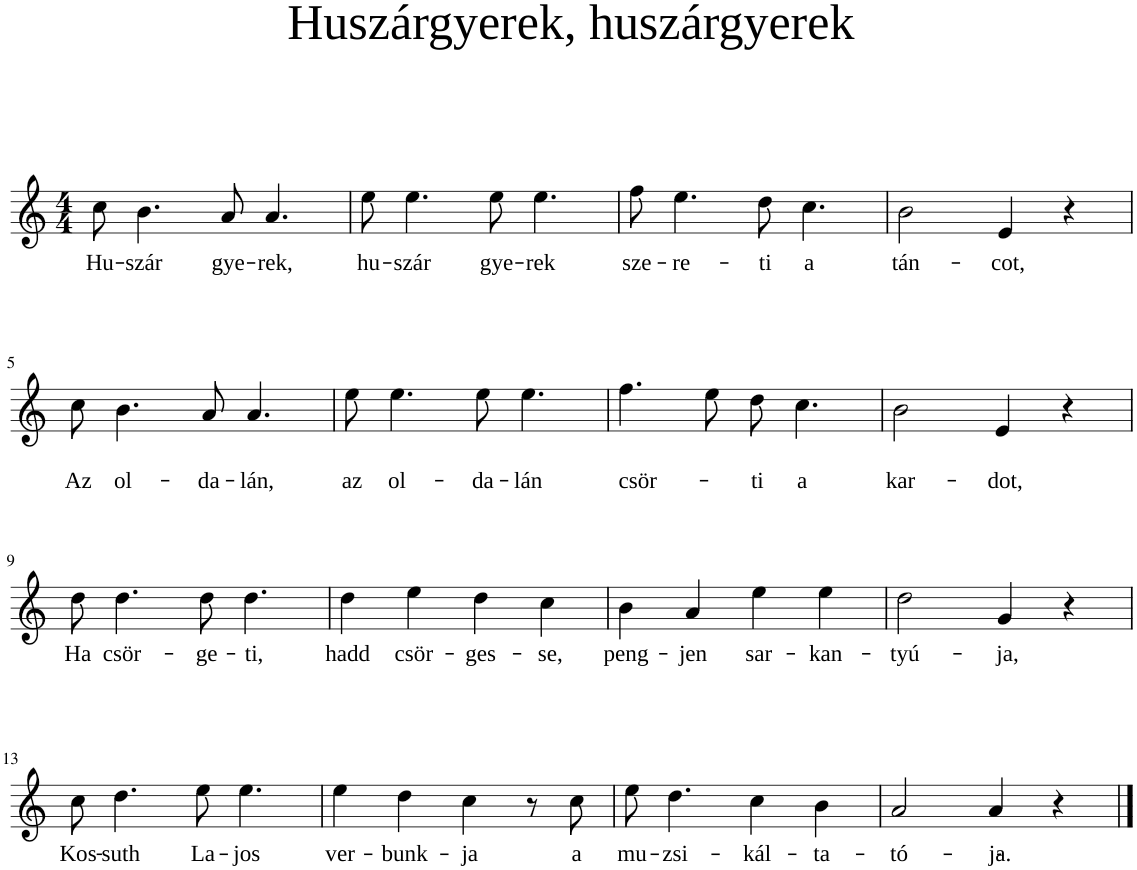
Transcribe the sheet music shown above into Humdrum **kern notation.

**kern	**text	**text
*part1	*part1	*part1
*staff1	*staff1	*staff1
*I"Piano	*	*
*I'Pno	*	*
*clefG2	*	*
*k[]	*	*
*M4/4	*	*
=1	=1	=1
!	!LO:LY:b	!
8cc\	Hu-	.
!	!LO:LY:b	!
4.b\	-szár	.
!	!LO:LY:b	!
8a/	gye-	.
!	!LO:LY:b	!
4.a/	-rek,	.
=2	=2	=2
!	!LO:LY:b	!
8ee\	hu-	.
!	!LO:LY:b	!
4.ee\	-szár	.
!	!LO:LY:b	!
8ee\	gye-	.
!	!LO:LY:b	!
4.ee\	-rek	.
=3	=3	=3
!	!LO:LY:b	!
8ff\	sze-	.
!	!LO:LY:b	!
4.ee\	-re-	.
!	!LO:LY:b	!
8dd\	-ti	.
!	!LO:LY:b	!
4.cc\	a	.
=4	=4	=4
!	!LO:LY:b	!
2b\	tán-	.
!	!LO:LY:b	!
4e/	cot,	.
4r	.	.
!!LO:LB:g=z
=5	=5	=5
!	!	!LO:LY:b
8cc\	.	Az
!	!	!LO:LY:b
4.b\	.	ol-
!	!	!LO:LY:b
8a/	.	-da-
!	!	!LO:LY:b
4.a/	.	-lán,
=6	=6	=6
!	!	!LO:LY:b
8ee\	.	az
!	!	!LO:LY:b
4.ee\	.	ol-
!	!	!LO:LY:b
8ee\	.	-da-
!	!	!LO:LY:b
4.ee\	.	-lán
=7	=7	=7
!	!	!LO:LY:b
4.ff\	.	csör-
8ee\	.	.
!	!	!LO:LY:b
8dd\	.	-ti
!	!	!LO:LY:b
4.cc\	.	a
=8	=8	=8
!	!	!LO:LY:b
2b\	.	kar-
!	!	!LO:LY:b
4e/	.	-dot,
4r	.	.
!!LO:LB:g=z
=9	=9	=9
!	!LO:LY:b	!
8dd\	Ha	.
!	!LO:LY:b	!
4.dd\	csör-	.
!	!LO:LY:b	!
8dd\	-ge-	.
!	!LO:LY:b	!
4.dd\	-ti,	.
=10	=10	=10
!	!LO:LY:b	!
4dd\	hadd	.
!	!LO:LY:b	!
4ee\	csör-	.
!	!LO:LY:b	!
4dd\	-ges-	.
!	!LO:LY:b	!
4cc\	-se,	.
=11	=11	=11
!	!LO:LY:b	!
4b\	peng-	.
!	!LO:LY:b	!
4a/	-jen	.
!	!LO:LY:b	!
4ee\	sar-	.
!	!LO:LY:b	!
4ee\	-kan-	.
=12	=12	=12
!	!LO:LY:b	!
2dd\	-tyú-	.
!	!LO:LY:b	!
4g/	-ja,	.
4r	.	.
!!LO:LB:g=z
=13	=13	=13
!	!LO:LY:b	!
8cc\	Kos-	.
!	!LO:LY:b	!
4.dd\	-suth	.
!	!LO:LY:b	!
8ee\	La-	.
!	!LO:LY:b	!
4.ee\	-jos	.
=14	=14	=14
!	!LO:LY:b	!
4ee\	ver-	.
!	!LO:LY:b	!
4dd\	-bunk-	.
!	!LO:LY:b	!
4cc\	-ja	.
8r	.	.
!	!LO:LY:b	!
8cc\	a	.
=15	=15	=15
!	!LO:LY:b	!
8ee\	mu-	.
!	!LO:LY:b	!
4.dd\	-zsi-	.
!	!LO:LY:b	!
4cc\	-kál-	.
!	!LO:LY:b	!
4b\	-ta-	.
=16	=16	=16
!	!LO:LY:b	!
2a/	-tó-	.
!	!LO:LY:b	!
4a/	-ja.-	.
4r	.	.
==	==	==
*-	*-	*-
